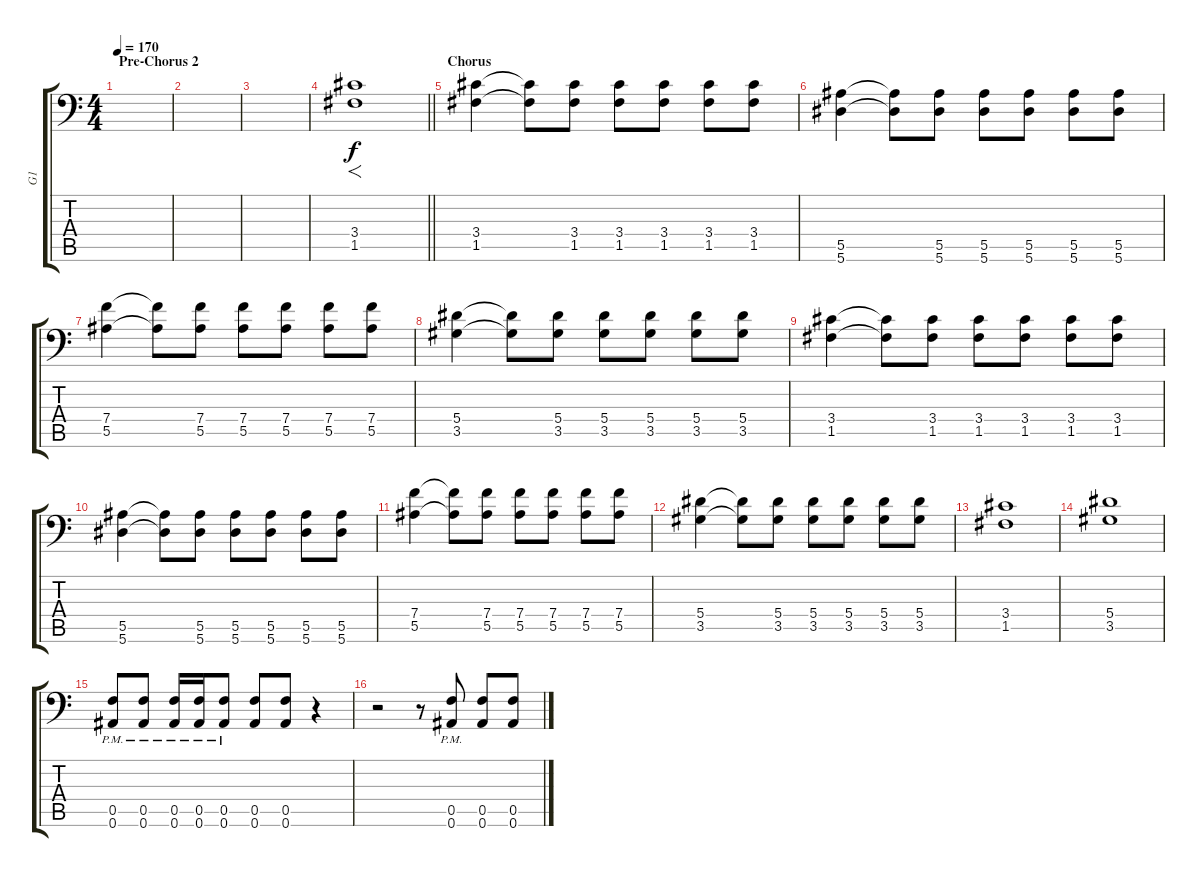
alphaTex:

\track ("G1" "G1") {instrument distortionguitar}
\staff {score tabs}
\tuning (C4 G3 Eb3 Bb2 F2 Bb1) {hide}
\ts (4 4)
\section ("" "Pre-Chorus 2")
\tempo 170
\clef f4
\ks c
|
|
|
\barLineRight lightlight
(3.4 1.5).1{f} |
\section ("" "Chorus")
(3.4 1.5).4 (3.4{t} 1.5{t}).8 (3.4 1.5).8 (3.4 1.5).8 (3.4 1.5).8 (3.4 1.5).8 (3.4 1.5).8 |
(5.5 5.6).4 (5.5{t} 5.6{t}).8 (5.5 5.6).8 (5.5 5.6).8 (5.5 5.6).8 (5.5 5.6).8 (5.5 5.6).8 |
(7.4 5.5).4 (7.4{t} 5.5{t}).8 (7.4 5.5).8 (7.4 5.5).8 (7.4 5.5).8 (7.4 5.5).8 (7.4 5.5).8 |
(5.4 3.5).4 (5.4{t} 3.5{t}).8 (5.4 3.5).8 (5.4 3.5).8 (5.4 3.5).8 (5.4 3.5).8 (5.4 3.5).8 |
(3.4 1.5).4 (3.4{t} 1.5{t}).8 (3.4 1.5).8 (3.4 1.5).8 (3.4 1.5).8 (3.4 1.5).8 (3.4 1.5).8 |
(5.5 5.6).4 (5.5{t} 5.6{t}).8 (5.5 5.6).8 (5.5 5.6).8 (5.5 5.6).8 (5.5 5.6).8 (5.5 5.6).8 |
(7.4 5.5).4 (7.4{t} 5.5{t}).8 (7.4 5.5).8 (7.4 5.5).8 (7.4 5.5).8 (7.4 5.5).8 (7.4 5.5).8 |
(5.4 3.5).4 (5.4{t} 3.5{t}).8 (5.4 3.5).8 (5.4 3.5).8 (5.4 3.5).8 (5.4 3.5).8 (5.4 3.5).8 |
(3.4 1.5).1 |
(5.4 3.5).1 |
(0.5{pm} 0.6{pm}).8 (0.5{pm} 0.6{pm}).8 (0.5{pm} 0.6{pm}).16 (0.5{pm} 0.6{pm}).16 (0.5{pm} 0.6{pm}).8 (0.5 0.6).8 (0.5 0.6).8 r.4 |
r.2 r.8 (0.5{pm} 0.6).8 (0.5 0.6).8 (0.5 0.6).8
